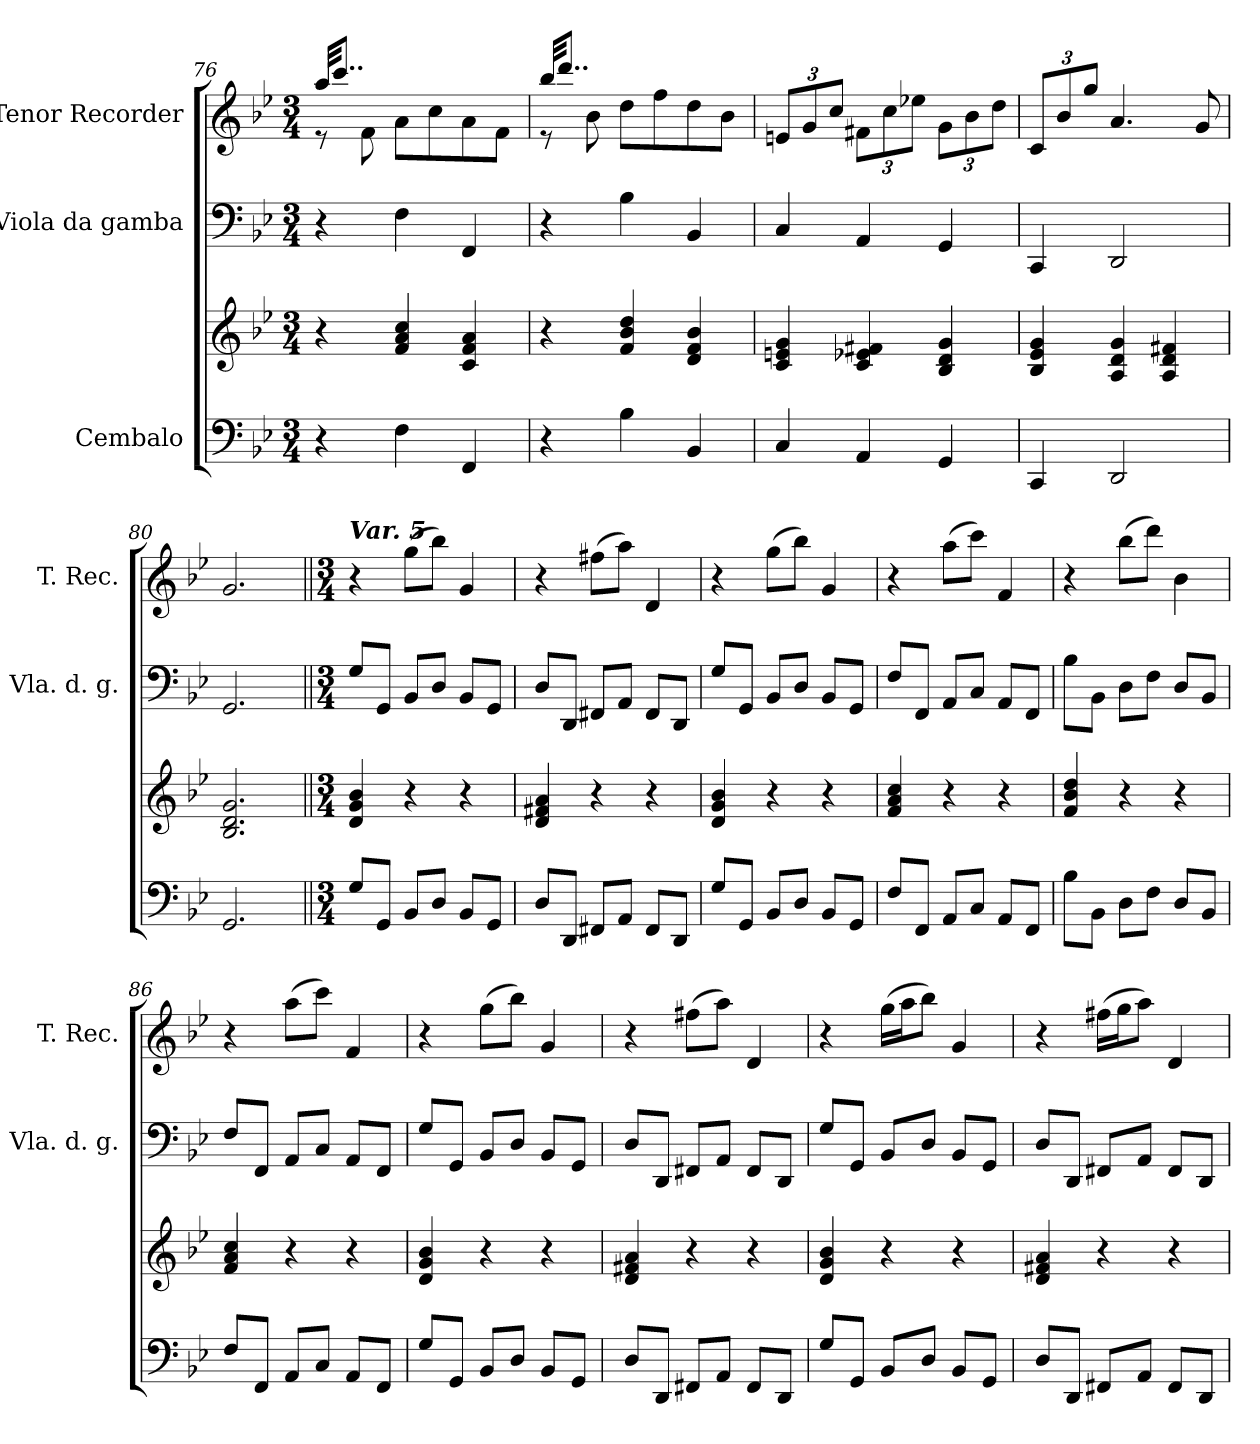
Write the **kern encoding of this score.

**kern	**kern	**kern	**kern
*part3	*part3	*part2	*part1
*staff4	*staff3	*staff2	*staff1
*I"Cembalo	*	*I"Viola da gamba	*I"Tenor Recorder
*	*	*I'Vla. d. g.	*I'T. Rec.
*clefF4	*clefG2	*clefF4	*clefG2
*k[b-e-]	*k[b-e-]	*k[b-e-]	*k[b-e-]
*M3/4	*M3/4	*M3/4	*M3/4
=76	=76	=76	=76
*	*	*	*^
4r	4r	4r	32aa/KKL	8r
.	.	.	8..ccc/J	.
.	.	.	.	8f\
4F\	4f/ 4a/ 4cc/	4F\	8a\L	2ryy
.	.	.	8cc\	.
4FF/	4c/ 4f/ 4a/	4FF/	8a\	.
.	.	.	8f\J	.
=77	=77	=77	=77	=77
4r	4r	4r	32bb-/KKL	8r
.	.	.	8..ddd/J	.
.	.	.	.	8b-\
4B-\	4f/ 4b-/ 4dd/	4B-\	8dd\L	2ryy
.	.	.	8ff\	.
4BB-/	4d/ 4f/ 4b-/	4BB-/	8dd\	.
.	.	.	8b-\J	.
*	*	*	*v	*v
=78	=78	=78	=78
*	*	*	*Xbrackettup
4C/	4c/ 4en/ 4g/	4C/	12en/L
.	.	.	12g/
.	.	.	12cc/J
4AA/	4c/ 4e-X/ 4f#X/	4AA/	12f#X\L
.	.	.	12cc\
.	.	.	12ee-X\J
4GG/	4B-/ 4d/ 4g/	4GG/	12g\L
.	.	.	12b-\
.	.	.	12dd\J
=79	=79	=79	=79
4CC/	4B-/ 4e-/ 4g/	4CC/	12c/L
.	.	.	12b-/
.	.	.	12gg/J
2DD/	4A/ 4d/ 4g/	2DD/	4.a/
.	4A/ 4d/ 4f#X/	.	.
.	.	.	8g/
=80	=80	=80	=80
2.GG/	2.B-/ 2.d/ 2.g/	2.GG/	2.g/
!!LO:LB:g=z
=81||	=81||	=81||	=81||
*M3/4	*M3/4	*M3/4	*M3/4
!	!	!	!LO:TX:a:Bi:t=Var. 5
8G/L	4d/ 4g/ 4b-/	8G/L	4r
8GG/J	.	8GG/J	.
8BB-/L	4r	8BB-/L	(8gg\L
8D/J	.	8D/J	8bb-\J)
8BB-/L	4r	8BB-/L	4g/
8GG/J	.	8GG/J	.
=82	=82	=82	=82
8D/L	4d/ 4f#X/ 4a/	8D/L	4r
8DD/J	.	8DD/J	.
8FF#X/L	4r	8FF#X/L	(8ff#X\L
8AA/J	.	8AA/J	8aa\J)
8FF#/L	4r	8FF#/L	4d/
8DD/J	.	8DD/J	.
=83	=83	=83	=83
8G/L	4d/ 4g/ 4b-/	8G/L	4r
8GG/J	.	8GG/J	.
8BB-/L	4r	8BB-/L	(8gg\L
8D/J	.	8D/J	8bb-\J)
8BB-/L	4r	8BB-/L	4g/
8GG/J	.	8GG/J	.
=84	=84	=84	=84
8F/L	4f/ 4a/ 4cc/	8F/L	4r
8FF/J	.	8FF/J	.
8AA/L	4r	8AA/L	(8aa\L
8C/J	.	8C/J	8ccc\J)
8AA/L	4r	8AA/L	4f/
8FF/J	.	8FF/J	.
=85	=85	=85	=85
8B-\L	4f/ 4b-/ 4dd/	8B-\L	4r
8BB-\J	.	8BB-\J	.
8D\L	4r	8D\L	(8bb-\L
8F\J	.	8F\J	8ddd\J)
8D/L	4r	8D/L	4b-\
8BB-/J	.	8BB-/J	.
=86	=86	=86	=86
8F/L	4f/ 4a/ 4cc/	8F/L	4r
8FF/J	.	8FF/J	.
8AA/L	4r	8AA/L	(8aa\L
8C/J	.	8C/J	8ccc\J)
8AA/L	4r	8AA/L	4f/
8FF/J	.	8FF/J	.
=87	=87	=87	=87
8G/L	4d/ 4g/ 4b-/	8G/L	4r
8GG/J	.	8GG/J	.
8BB-/L	4r	8BB-/L	(8gg\L
8D/J	.	8D/J	8bb-\J)
8BB-/L	4r	8BB-/L	4g/
8GG/J	.	8GG/J	.
=88	=88	=88	=88
8D/L	4d/ 4f#X/ 4a/	8D/L	4r
8DD/J	.	8DD/J	.
8FF#X/L	4r	8FF#X/L	(8ff#X\L
8AA/J	.	8AA/J	8aa\J)
8FF#/L	4r	8FF#/L	4d/
8DD/J	.	8DD/J	.
!!LO:PB:g=z
=89	=89	=89	=89
8G/L	4d/ 4g/ 4b-/	8G/L	4r
8GG/J	.	8GG/J	.
8BB-/L	4r	8BB-/L	(16gg\LL
.	.	.	16aa\J
8D/J	.	8D/J	8bb-\J)
8BB-/L	4r	8BB-/L	4g/
8GG/J	.	8GG/J	.
=90	=90	=90	=90
8D/L	4d/ 4f#X/ 4a/	8D/L	4r
8DD/J	.	8DD/J	.
8FF#X/L	4r	8FF#X/L	(16ff#X\LL
.	.	.	16gg\J
8AA/J	.	8AA/J	8aa\J)
8FF#/L	4r	8FF#/L	4d/
8DD/J	.	8DD/J	.
=	=	=	=
*-	*-	*-	*-
